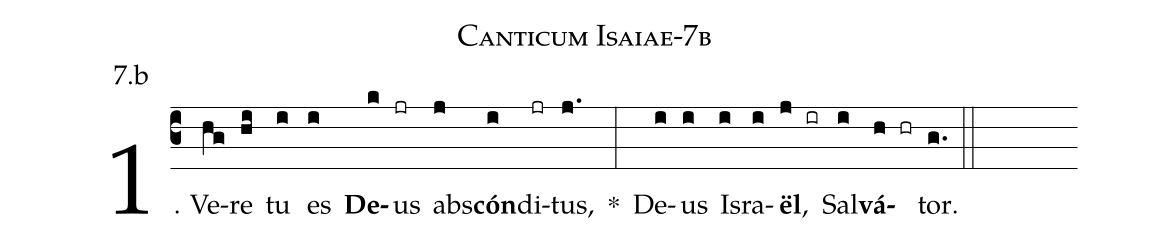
name: Canticum Isaiae-7b;
annotation: 7.b;
%%
(c3)1. Ve(hg)re(hi) tu(i) es(i) <b>De</b>(k)us(jr) abs(j)<b>cón</b>(i)di(jr)tus,(j.) *(:) De(i)us(i) Is(i)ra(i)<b>ël</b>,(j ir) Sal(i)<b>vá</b>(h hr)tor.(g.) (::)
